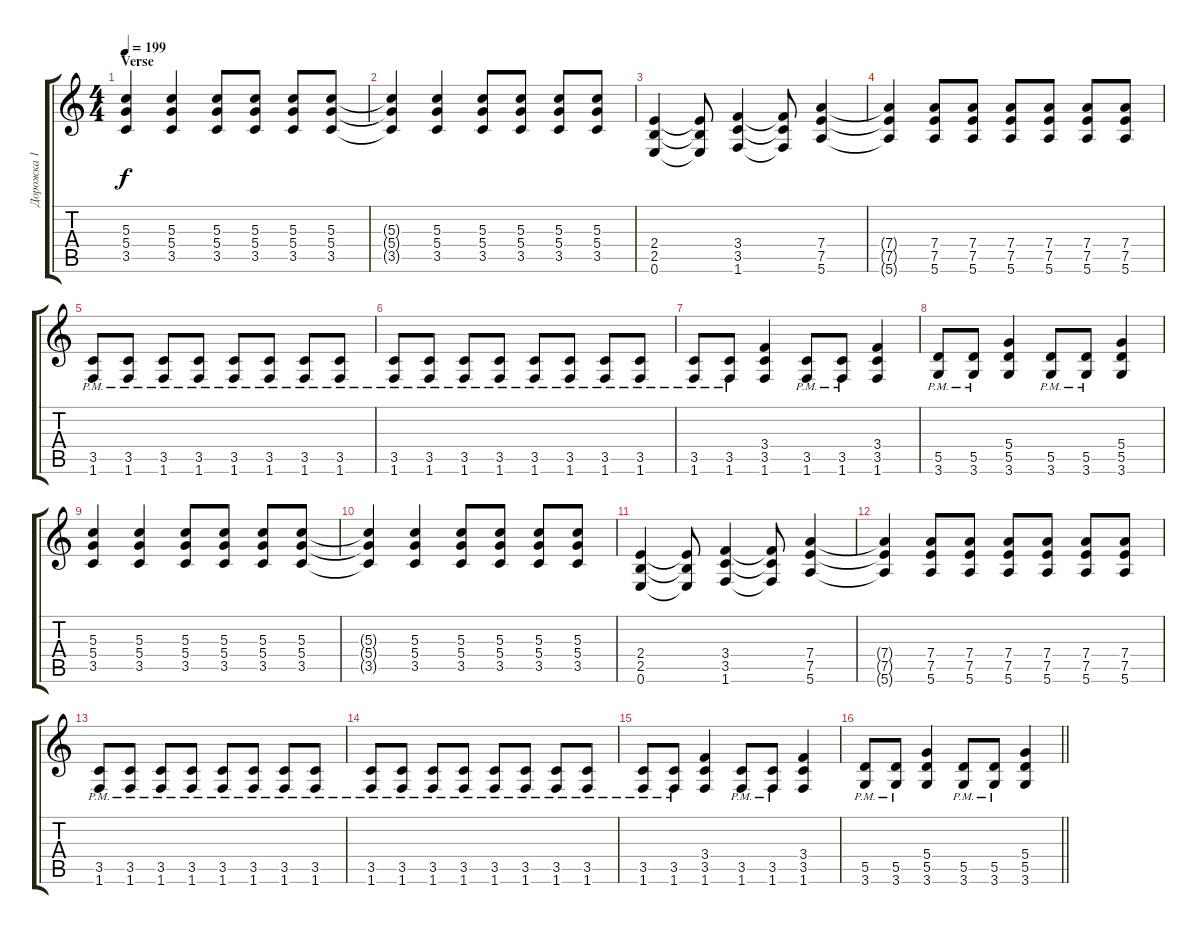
\track ("Дорожка 1" "Дорожка 1") {instrument distortionguitar}
\staff {score tabs}
\tuning (E4 B3 G3 D3 A2 E2) {hide}
\ts (4 4)
\section ("" "Verse")
\tempo 199
\clef g2
\ks c
(5.3 5.4 3.5).4{dy f} (5.3 5.4 3.5).4 (5.3 5.4 3.5).8 (5.3 5.4 3.5).8 (5.3 5.4 3.5).8 (5.3 5.4 3.5).8 |
(5.3{t} 5.4{t} 3.5{t}).4 (5.3 5.4 3.5).4 (5.3 5.4 3.5).8 (5.3 5.4 3.5).8 (5.3 5.4 3.5).8 (5.3 5.4 3.5).8 |
(2.4 2.5 0.6).4 (2.4{t} 2.5{t} 0.6{t}).8 (3.4 3.5 1.6).4 (3.4{t} 3.5{t} 1.6{t}).8 (7.4 7.5 5.6).4 |
(7.4{t} 7.5{t} 5.6{t}).4 (7.4 7.5 5.6).8 (7.4 7.5 5.6).8 (7.4 7.5 5.6).8 (7.4 7.5 5.6).8 (7.4 7.5 5.6).8 (7.4 7.5 5.6).8 |
(3.5{pm} 1.6{pm}).8 (3.5{pm} 1.6{pm}).8 (3.5{pm} 1.6{pm}).8 (3.5{pm} 1.6{pm}).8 (3.5{pm} 1.6{pm}).8 (3.5{pm} 1.6{pm}).8 (3.5{pm} 1.6{pm}).8 (3.5{pm} 1.6{pm}).8 |
(3.5{pm} 1.6{pm}).8 (3.5{pm} 1.6{pm}).8 (3.5{pm} 1.6{pm}).8 (3.5{pm} 1.6{pm}).8 (3.5{pm} 1.6{pm}).8 (3.5{pm} 1.6{pm}).8 (3.5{pm} 1.6{pm}).8 (3.5{pm} 1.6{pm}).8 |
(3.5{pm} 1.6{pm}).8 (3.5{pm} 1.6{pm}).8 (3.4 3.5 1.6).4 (3.5{pm} 1.6{pm}).8 (3.5{pm} 1.6{pm}).8 (3.4 3.5 1.6).4 |
(5.5{pm} 3.6{pm}).8 (5.5{pm} 3.6{pm}).8 (5.4 5.5 3.6).4 (5.5{pm} 3.6{pm}).8 (5.5{pm} 3.6{pm}).8 (5.4 5.5 3.6).4 |
(5.3 5.4 3.5).4 (5.3 5.4 3.5).4 (5.3 5.4 3.5).8 (5.3 5.4 3.5).8 (5.3 5.4 3.5).8 (5.3 5.4 3.5).8 |
(5.3{t} 5.4{t} 3.5{t}).4 (5.3 5.4 3.5).4 (5.3 5.4 3.5).8 (5.3 5.4 3.5).8 (5.3 5.4 3.5).8 (5.3 5.4 3.5).8 |
(2.4 2.5 0.6).4 (2.4{t} 2.5{t} 0.6{t}).8 (3.4 3.5 1.6).4 (3.4{t} 3.5{t} 1.6{t}).8 (7.4 7.5 5.6).4 |
(7.4{t} 7.5{t} 5.6{t}).4 (7.4 7.5 5.6).8 (7.4 7.5 5.6).8 (7.4 7.5 5.6).8 (7.4 7.5 5.6).8 (7.4 7.5 5.6).8 (7.4 7.5 5.6).8 |
(3.5{pm} 1.6{pm}).8 (3.5{pm} 1.6{pm}).8 (3.5{pm} 1.6{pm}).8 (3.5{pm} 1.6{pm}).8 (3.5{pm} 1.6{pm}).8 (3.5{pm} 1.6{pm}).8 (3.5{pm} 1.6{pm}).8 (3.5{pm} 1.6{pm}).8 |
(3.5{pm} 1.6{pm}).8 (3.5{pm} 1.6{pm}).8 (3.5{pm} 1.6{pm}).8 (3.5{pm} 1.6{pm}).8 (3.5{pm} 1.6{pm}).8 (3.5{pm} 1.6{pm}).8 (3.5{pm} 1.6{pm}).8 (3.5{pm} 1.6{pm}).8 |
(3.5{pm} 1.6{pm}).8 (3.5{pm} 1.6{pm}).8 (3.4 3.5 1.6).4 (3.5{pm} 1.6{pm}).8 (3.5{pm} 1.6{pm}).8 (3.4 3.5 1.6).4 |
\barLineRight lightlight
(5.5{pm} 3.6{pm}).8 (5.5{pm} 3.6{pm}).8 (5.4 5.5 3.6).4 (5.5{pm} 3.6{pm}).8 (5.5{pm} 3.6{pm}).8 (5.4 5.5 3.6).4
